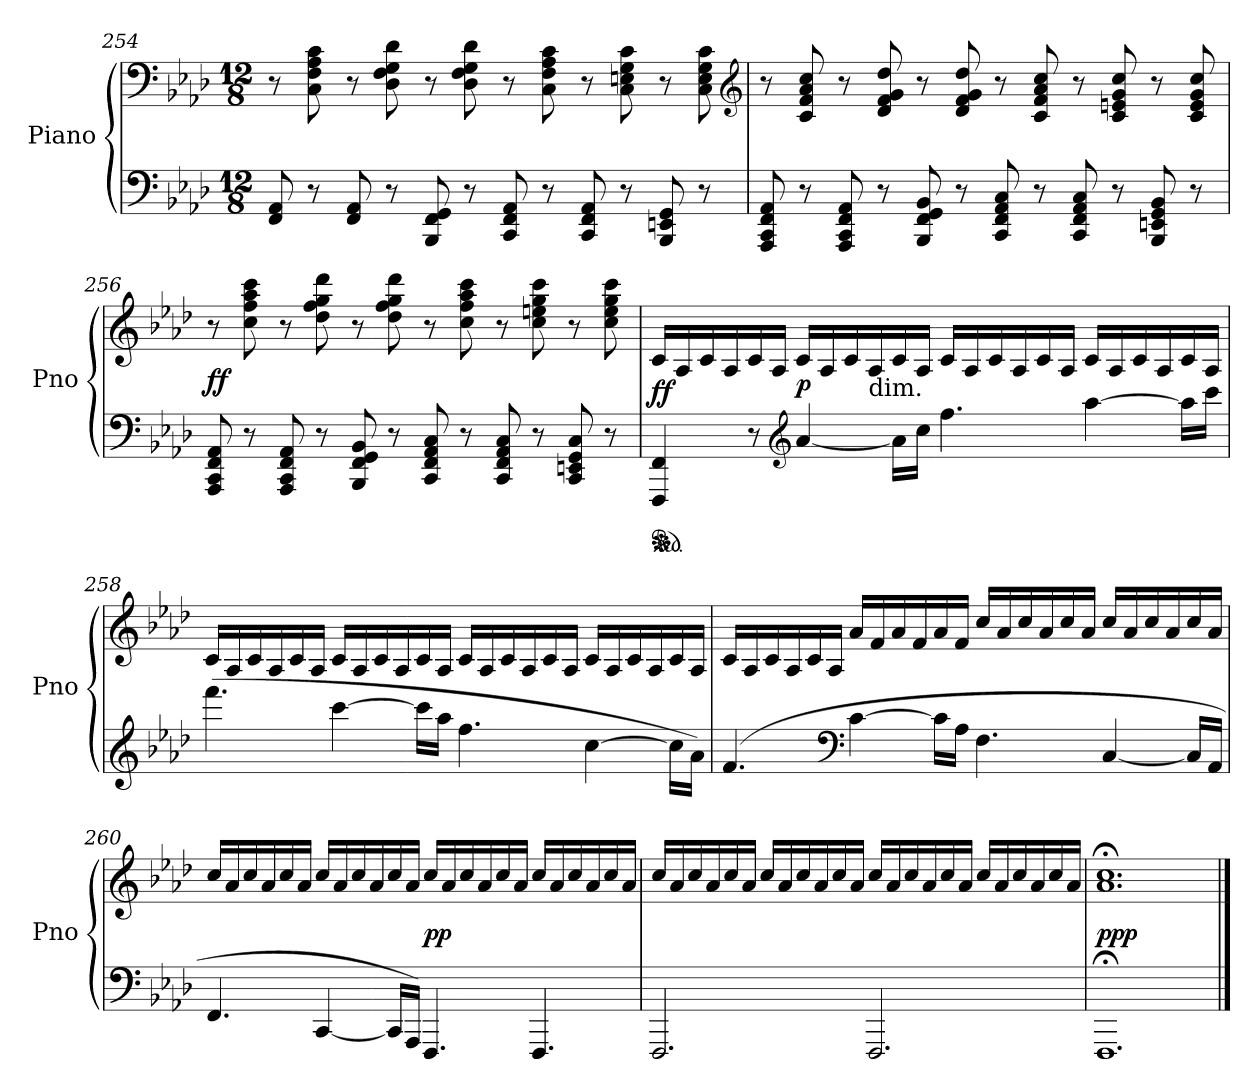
**kern	**kern	**dynam
*part1	*part1	*part1
*staff2	*staff1	*staff1/2
*I"Piano	*	*
*I'Pno	*	*
*clefF4	*clefF4	*
*k[b-e-a-d-]	*k[b-e-a-d-]	*
*M12/8	*M12/8	*
=254	=254	=254
8FF 8AA-	8r	.
8r	8C 8F 8A- 8c	.
8FF 8AA-	8r	.
8r	8D- 8F 8G 8d-	.
8BBB- 8FF 8GG	8r	.
8r	8D- 8F 8G 8d-	.
8CC 8FF 8AA-	8r	.
8r	8C 8F 8A- 8c	.
8CC 8FF 8AA-	8r	.
8r	8C 8En 8G 8c	.
8BBB- 8EEn 8GG	8r	.
8r	8C 8E 8G 8c	.
*	*clefG2	*
=255	=255	=255
8AAA- 8CC 8FF 8AA-	8r	.
8r	8c 8f 8a- 8cc	.
8AAA- 8CC 8FF 8AA-	8r	.
8r	8d- 8f 8g 8dd-	.
8BBB- 8FF 8GG 8BB-	8r	.
8r	8d- 8f 8g 8dd-	.
8CC 8FF 8AA- 8C	8r	.
8r	8c 8f 8a- 8cc	.
8CC 8FF 8AA- 8C	8r	.
8r	8c 8en 8g 8cc	.
8BBB- 8EEn 8GG 8BB-	8r	.
8r	8c 8e 8g 8cc	.
=256	=256	=256
8AAA- 8CC 8FF 8AA-	8r	ff
8r	8cc 8ff 8aa- 8ccc	.
8AAA- 8CC 8FF 8AA-	8r	.
8r	8dd- 8ff 8gg 8ddd-	.
8BBB- 8FF 8GG 8BB-	8r	.
8r	8dd- 8ff 8gg 8ddd-	.
8CC 8FF 8AA- 8C	8r	.
8r	8cc 8ff 8aa- 8ccc	.
8CC 8FF 8AA- 8C	8r	.
8r	8cc 8een 8gg 8ccc	.
8CC 8EEn 8GG 8C	8r	.
8r	8cc 8ee 8gg 8ccc	.
=257	=257	=257
*ped	*	*
*Xped	*	*
4FFF 4FF	16cLL	ff
.	16A-	.
.	16c	.
.	16A-	.
8r	16c	.
.	16A-JJ	.
*clefG2	*	*
[4a-	16cLL	p
.	16A-	.
.	16c	.
!	!LO:TX:c:t=dim.	!
.	16A-	.
16a-LL]	16c	.
16ccJJ	16A-JJ	.
4.ff	16cLL	.
.	16A-	.
.	16c	.
.	16A-	.
.	16c	.
.	16A-JJ	.
[4aa-	16cLL	.
.	16A-	.
.	16c	.
.	16A-	.
16aa-LL]	16c	.
16cccJJ	16A-JJ	.
=258	=258	=258
(<4.fff	16cLL	.
.	16A-	.
.	16c	.
.	16A-	.
.	16c	.
.	16A-JJ	.
[4ccc	16cLL	.
.	16A-	.
.	16c	.
.	16A-	.
16cccLL]	16c	.
16aa-JJ	16A-JJ	.
4.ff	16cLL	.
.	16A-	.
.	16c	.
.	16A-	.
.	16c	.
.	16A-JJ	.
[4cc	16cLL	.
.	16A-	.
.	16c	.
.	16A-	.
16ccLL]	16c	.
16a-JJ)	16A-JJ	.
=259	=259	=259
(4.f	16cLL	.
.	16A-	.
.	16c	.
.	16A-	.
.	16c	.
.	16A-JJ	.
*clefF4	*	*
[4c	16a-LL	.
.	16f	.
.	16a-	.
.	16f	.
16cLL]	16a-	.
16A-JJ	16fJJ	.
4.F	16cc/LL	.
.	16a-/	.
.	16cc/	.
.	16a-/	.
.	16cc/	.
.	16a-/JJ	.
[4C	16cc/LL	.
.	16a-/	.
.	16cc/	.
.	16a-/	.
16CLL]	16cc/	.
16AA-JJ	16a-/JJ	.
=260	=260	=260
4.FF	16cc/LL	.
.	16a-/	.
.	16cc/	.
.	16a-/	.
.	16cc/	.
.	16a-/JJ	.
[4CC	16cc/LL	.
.	16a-/	.
.	16cc/	.
.	16a-/	.
16CCLL]	16cc/	.
16AAA-JJ)	16a-/JJ	.
4.FFF	16cc/LL	pp
.	16a-/	.
.	16cc/	.
.	16a-/	.
.	16cc/	.
.	16a-/JJ	.
4.FFF	16cc/LL	.
.	16a-/	.
.	16cc/	.
.	16a-/	.
.	16cc/	.
.	16a-/JJ	.
=261	=261	=261
2.FFF	16cc/LL	.
.	16a-/	.
.	16cc/	.
.	16a-/	.
.	16cc/	.
.	16a-/JJ	.
.	16cc/LL	.
.	16a-/	.
.	16cc/	.
.	16a-/	.
.	16cc/	.
.	16a-/JJ	.
2.FFF	16cc/LL	.
.	16a-/	.
.	16cc/	.
.	16a-/	.
.	16cc/	.
.	16a-/JJ	.
.	16cc/LL	.
.	16a-/	.
.	16cc/	.
.	16a-/	.
.	16cc/	.
.	16a-/JJ	.
=262	=262	=262
1.FFF;<	1.a-;< 1.cc;<	ppp
==	==	==
*-	*-	*-
